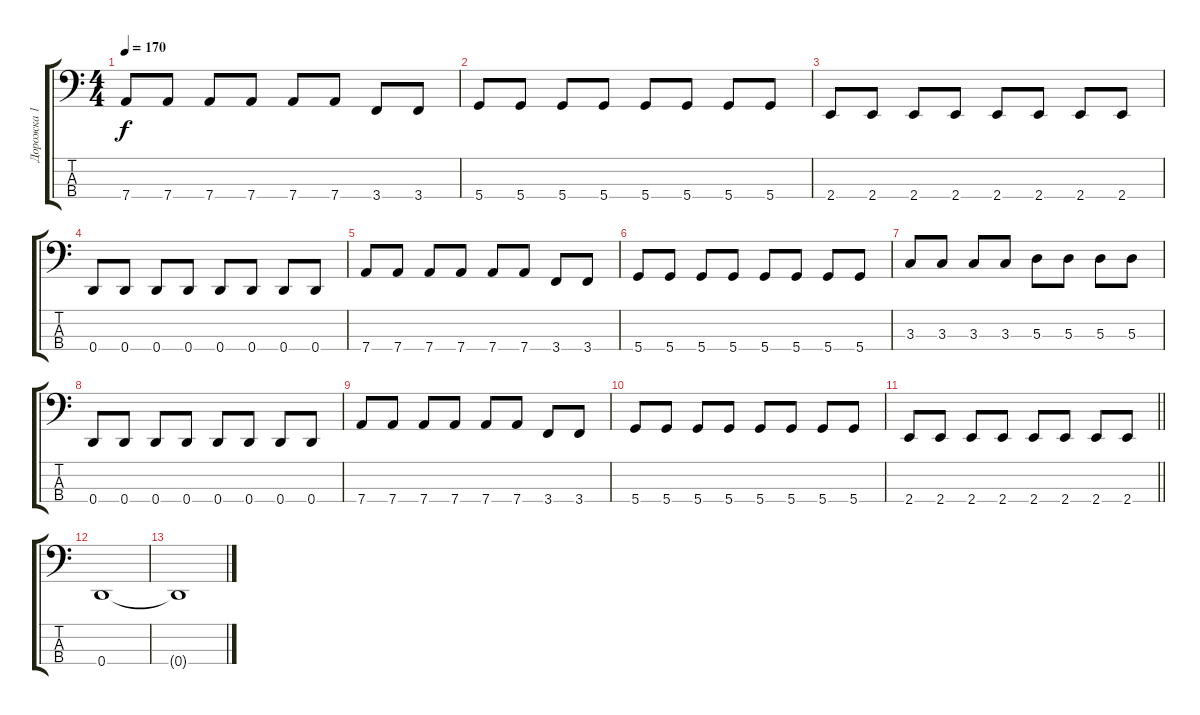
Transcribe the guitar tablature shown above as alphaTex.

\track ("Дорожка 1" "Дорожка 1") {instrument electricbasspick}
\staff {score tabs}
\tuning (G2 D2 A1 D1) {hide}
\ts (4 4)
\tempo 170
\clef f4
\ks c
7.4.8{dy f} 7.4.8 7.4.8 7.4.8 7.4.8 7.4.8 3.4.8 3.4.8 |
5.4.8 5.4.8 5.4.8 5.4.8 5.4.8 5.4.8 5.4.8 5.4.8 |
2.4.8 2.4.8 2.4.8 2.4.8 2.4.8 2.4.8 2.4.8 2.4.8 |
0.4.8 0.4.8 0.4.8 0.4.8 0.4.8 0.4.8 0.4.8 0.4.8 |
7.4.8 7.4.8 7.4.8 7.4.8 7.4.8 7.4.8 3.4.8 3.4.8 |
5.4.8 5.4.8 5.4.8 5.4.8 5.4.8 5.4.8 5.4.8 5.4.8 |
3.3.8 3.3.8 3.3.8 3.3.8 5.3.8 5.3.8 5.3.8 5.3.8 |
0.4.8 0.4.8 0.4.8 0.4.8 0.4.8 0.4.8 0.4.8 0.4.8 |
7.4.8 7.4.8 7.4.8 7.4.8 7.4.8 7.4.8 3.4.8 3.4.8 |
5.4.8 5.4.8 5.4.8 5.4.8 5.4.8 5.4.8 5.4.8 5.4.8 |
\barLineRight lightlight
2.4.8 2.4.8 2.4.8 2.4.8 2.4.8 2.4.8 2.4.8 2.4.8 |
0.4.1 |
0.4{t}.1
